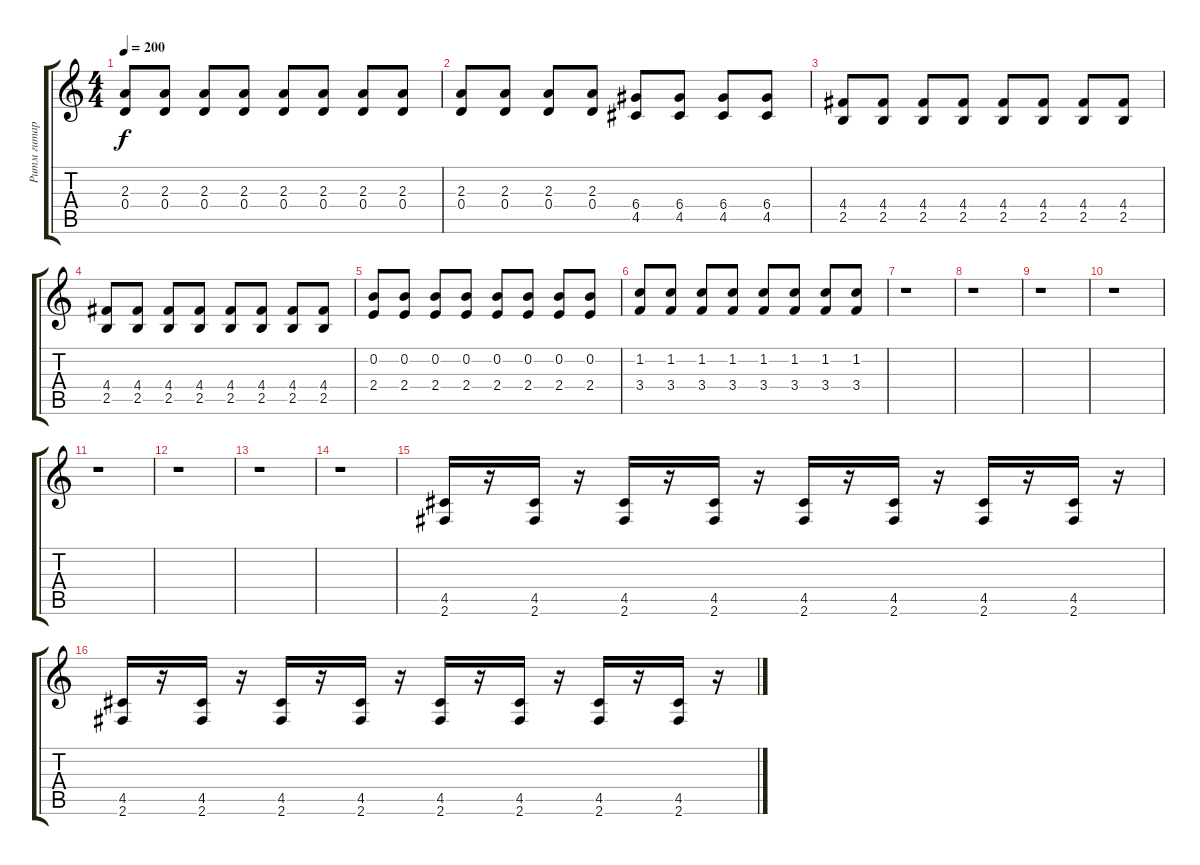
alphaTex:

\track ("Ритм гитара" "Ритм гитар") {instrument overdrivenguitar}
\staff {score tabs}
\tuning (E4 B3 G3 D3 A2 E2) {hide}
\ts (4 4)
\tempo 200
\clef g2
\ks c
(2.3 0.4).8{dy f} (2.3 0.4).8 (2.3 0.4).8 (2.3 0.4).8 (2.3 0.4).8 (2.3 0.4).8 (2.3 0.4).8 (2.3 0.4).8 |
(2.3 0.4).8 (2.3 0.4).8 (2.3 0.4).8 (2.3 0.4).8 (6.4 4.5).8 (6.4 4.5).8 (6.4 4.5).8 (6.4 4.5).8 |
(4.4 2.5).8 (4.4 2.5).8 (4.4 2.5).8 (4.4 2.5).8 (4.4 2.5).8 (4.4 2.5).8 (4.4 2.5).8 (4.4 2.5).8 |
(4.4 2.5).8 (4.4 2.5).8 (4.4 2.5).8 (4.4 2.5).8 (4.4 2.5).8 (4.4 2.5).8 (4.4 2.5).8 (4.4 2.5).8 |
(0.2 2.4).8 (0.2 2.4).8 (0.2 2.4).8 (0.2 2.4).8 (0.2 2.4).8 (0.2 2.4).8 (0.2 2.4).8 (0.2 2.4).8 |
(1.2 3.4).8 (1.2 3.4).8 (1.2 3.4).8 (1.2 3.4).8 (1.2 3.4).8 (1.2 3.4).8 (1.2 3.4).8 (1.2 3.4).8 |
r.1 |
r.1 |
r.1 |
r.1 |
r.1 |
r.1 |
r.1 |
r.1 |
(4.5 2.6).16{volume 10} r.16 (4.5 2.6).16 r.16 (4.5 2.6).16 r.16 (4.5 2.6).16 r.16 (4.5 2.6).16 r.16 (4.5 2.6).16 r.16 (4.5 2.6).16 r.16 (4.5 2.6).16 r.16 |
(4.5 2.6).16 r.16 (4.5 2.6).16 r.16 (4.5 2.6).16 r.16 (4.5 2.6).16 r.16 (4.5 2.6).16 r.16 (4.5 2.6).16 r.16 (4.5 2.6).16 r.16 (4.5 2.6).16 r.16
